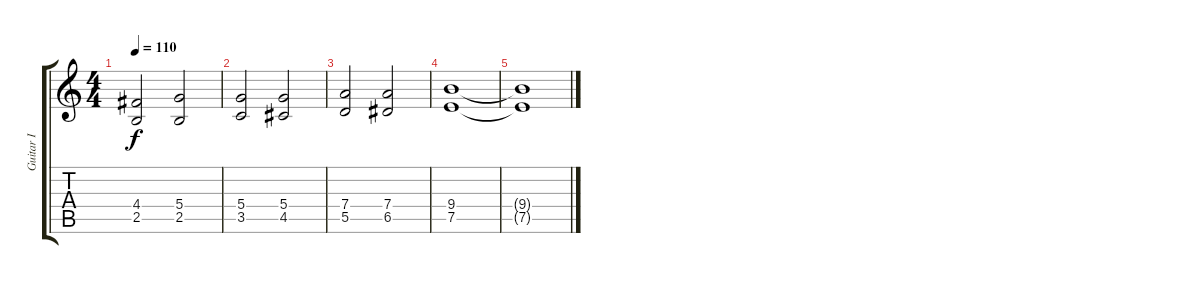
\track ("Guitar I" "Guitar I") {instrument distortionguitar}
\staff {score tabs}
\tuning (E4 B3 G3 D3 A2 E2) {hide}
\ts (4 4)
\tempo 110
\clef g2
\ks c
(4.4 2.5).2{dy f} (5.4 2.5).2 |
(5.4 3.5).2 (5.4 4.5).2 |
(7.4 5.5).2 (7.4 6.5).2 |
(9.4 7.5).1 |
(9.4{t} 7.5{t}).1
